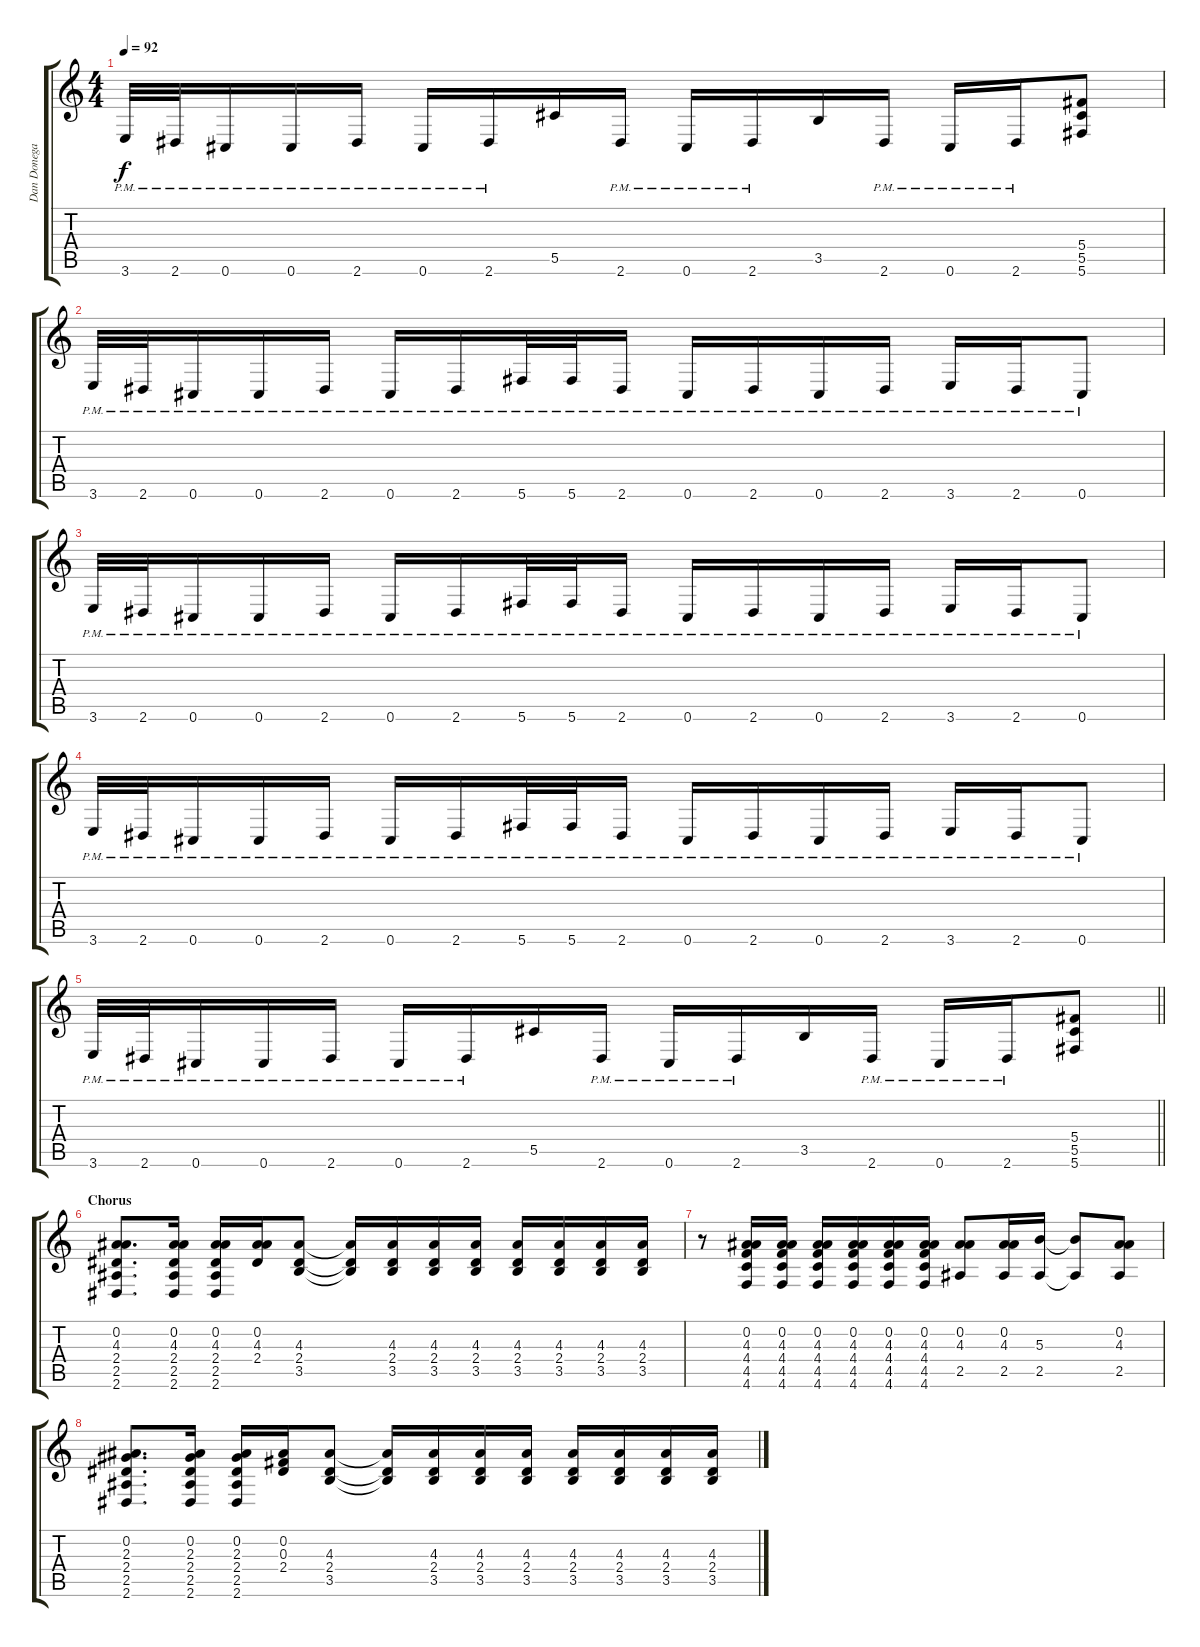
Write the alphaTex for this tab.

\track ("Dan Donegan 3" "Dan Donega") {instrument distortionguitar}
\staff {score tabs}
\tuning (Eb4 Bb3 Gb3 Db3 Ab2 Db2) {hide}
\ts (4 4)
\tempo 92
\clef g2
\ks c
3.6{pm}.32{dy f} 2.6{pm}.32 0.6{pm}.16 0.6{pm}.16 2.6{pm}.16 0.6{pm}.16 2.6{pm}.16 5.5.16 2.6{pm}.16 0.6{pm}.16 2.6{pm}.16 3.5.16 2.6{pm}.16 0.6{pm}.16 2.6{pm}.16 (5.4 5.5 5.6).8 |
3.6{pm}.32 2.6{pm}.32 0.6{pm}.16 0.6{pm}.16 2.6{pm}.16 0.6{pm}.16 2.6{pm}.16 5.6{pm}.32 5.6{pm}.32 2.6{pm}.16 0.6{pm}.16 2.6{pm}.16 0.6{pm}.16 2.6{pm}.16 3.6{pm}.16 2.6{pm}.16 0.6{pm}.8 |
3.6{pm}.32 2.6{pm}.32 0.6{pm}.16 0.6{pm}.16 2.6{pm}.16 0.6{pm}.16 2.6{pm}.16 5.6{pm}.32 5.6{pm}.32 2.6{pm}.16 0.6{pm}.16 2.6{pm}.16 0.6{pm}.16 2.6{pm}.16 3.6{pm}.16 2.6{pm}.16 0.6{pm}.8 |
3.6{pm}.32 2.6{pm}.32 0.6{pm}.16 0.6{pm}.16 2.6{pm}.16 0.6{pm}.16 2.6{pm}.16 5.6{pm}.32 5.6{pm}.32 2.6{pm}.16 0.6{pm}.16 2.6{pm}.16 0.6{pm}.16 2.6{pm}.16 3.6{pm}.16 2.6{pm}.16 0.6{pm}.8 |
\barLineRight lightlight
3.6{pm}.32 2.6{pm}.32 0.6{pm}.16 0.6{pm}.16 2.6{pm}.16 0.6{pm}.16 2.6{pm}.16 5.5.16 2.6{pm}.16 0.6{pm}.16 2.6{pm}.16 3.5.16 2.6{pm}.16 0.6{pm}.16 2.6{pm}.16 (5.4 5.5 5.6).8 |
\section ("" "Chorus")
(0.2 4.3 2.4 2.5 2.6).8{d} (0.2 4.3 2.4 2.5 2.6).16 (0.2 4.3 2.4 2.5 2.6).16 (0.2 4.3 2.4).16 (4.3 2.4 3.5).8 (4.3{t} 2.4{t} 3.5{t}).16 (4.3 2.4 3.5).16 (4.3 2.4 3.5).16 (4.3 2.4 3.5).16 (4.3 2.4 3.5).16 (4.3 2.4 3.5).16 (4.3 2.4 3.5).16 (4.3 2.4 3.5).16 |
r.8 (0.2 4.3 4.4 4.5 4.6).16 (0.2 4.3 4.4 4.5 4.6).16 (0.2 4.3 4.4 4.5 4.6).16 (0.2 4.3 4.4 4.5 4.6).16 (0.2 4.3 4.4 4.5 4.6).16 (0.2 4.3 4.4 4.5 4.6).16 (0.2 4.3 2.5).8 (0.2 4.3 2.5).16 (5.3 2.5).16 (5.3{t} 2.5{t}).8 (0.2 4.3 2.5).8 |
(0.2 2.3 2.4 2.5 2.6).8{d} (0.2 2.3 2.4 2.5 2.6).16 (0.2 2.3 2.4 2.5 2.6).16 (0.2 0.3 2.4).16 (4.3 2.4 3.5).8 (4.3{t} 2.4{t} 3.5{t}).16 (4.3 2.4 3.5).16 (4.3 2.4 3.5).16 (4.3 2.4 3.5).16 (4.3 2.4 3.5).16 (4.3 2.4 3.5).16 (4.3 2.4 3.5).16 (4.3 2.4 3.5).16
